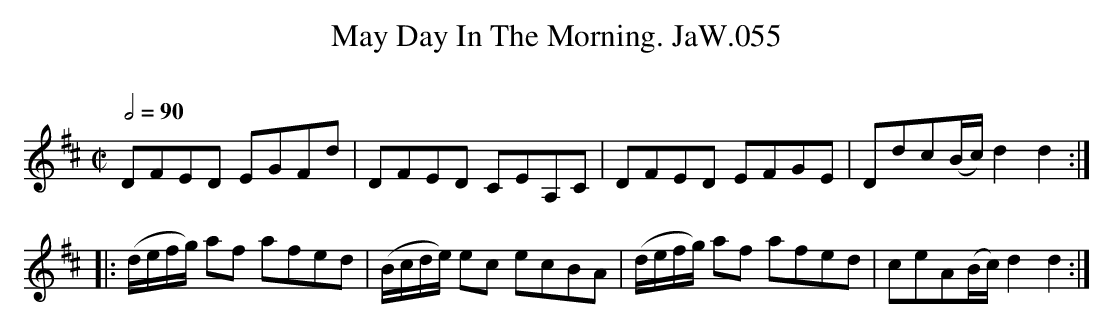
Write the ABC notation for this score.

X:1
T:May Day In The Morning. JaW.055
M:C|
L:1/8
Q:1/2=90
O:
K:D
DFED EGFd|DFED CEA,C|DFED EFGE|Ddc(B/c/) d2d2:|
|:(d/e/f/g/) af afed|(B/c/d/e/) ec ecBA|\
(d/e/f/g/) af afed|ceA(B/c/) d2d2:|
